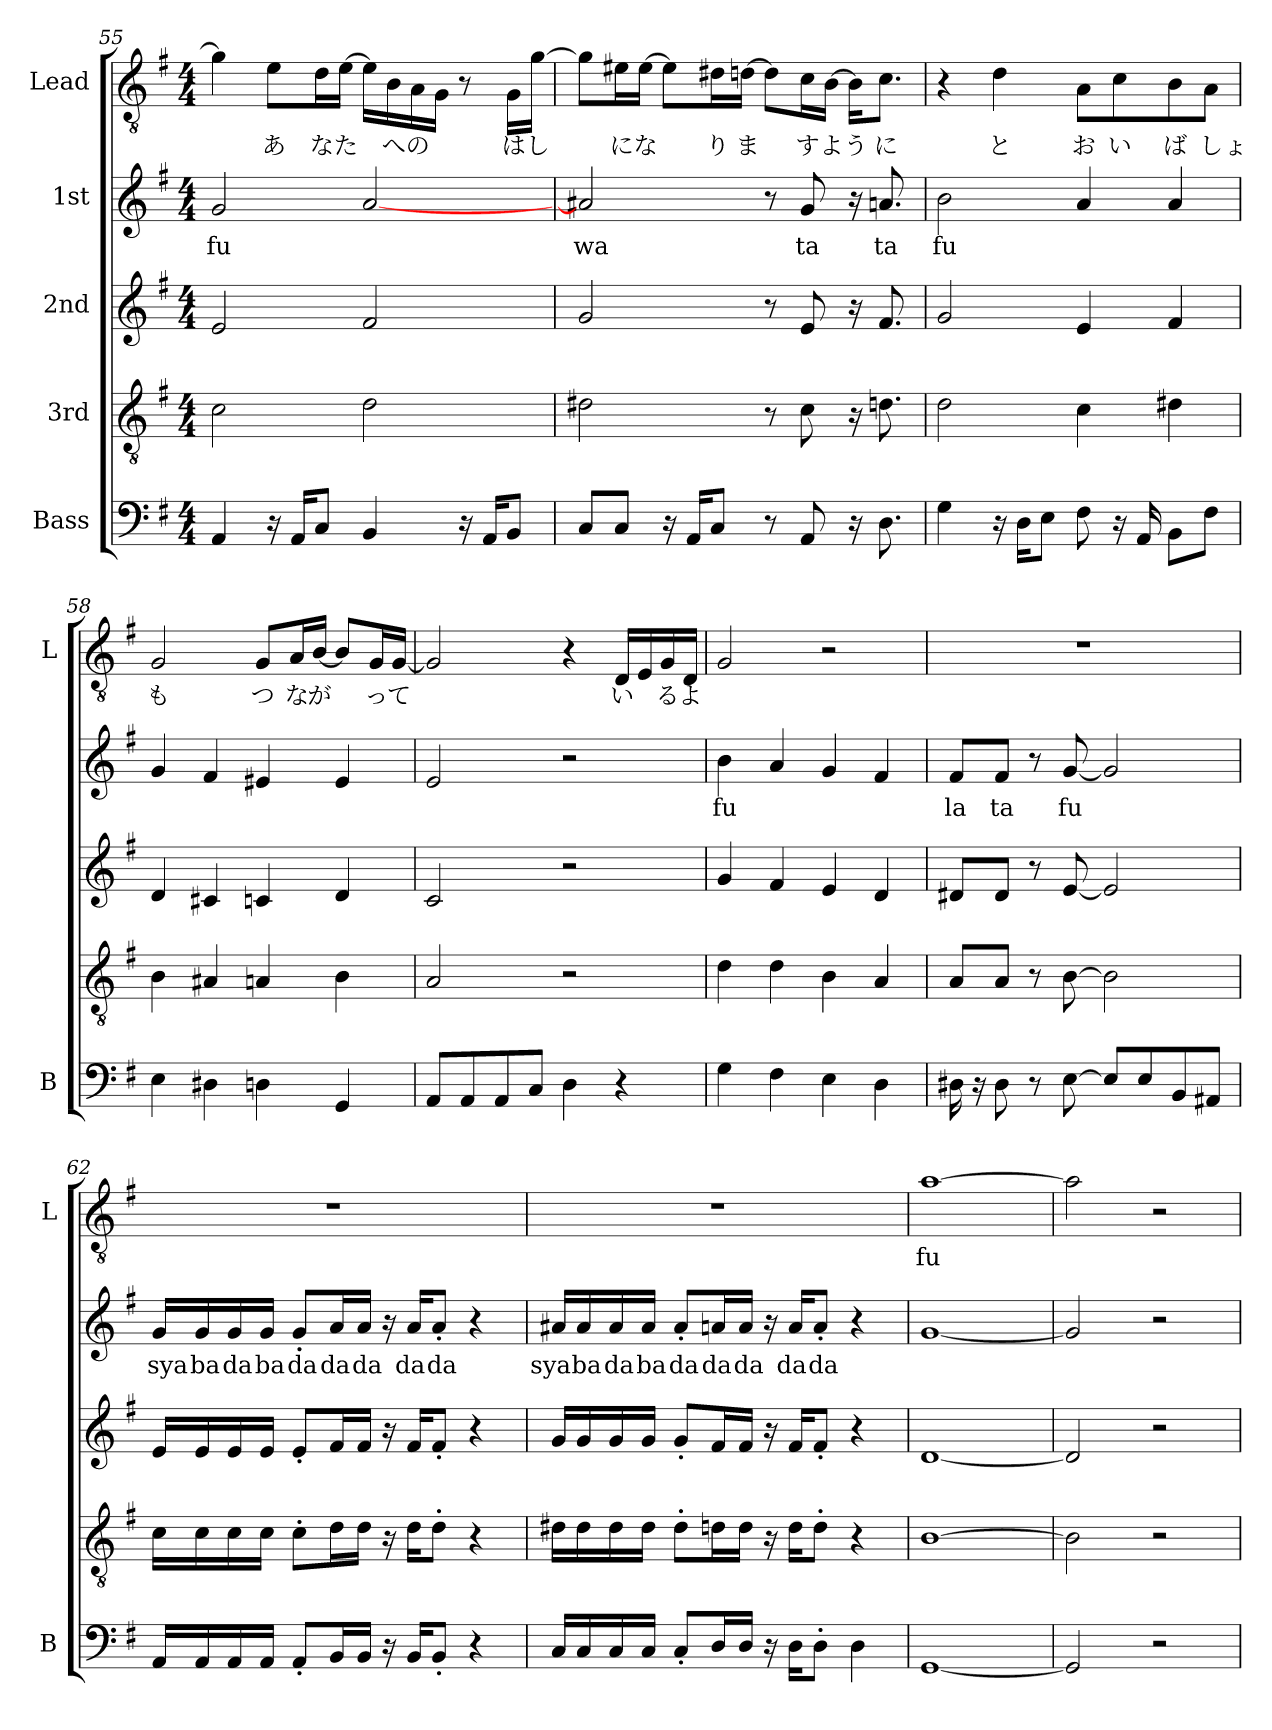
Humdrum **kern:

**kern	**kern	**kern	**kern	**text	**kern	**text
*part5	*part4	*part3	*part2	*part2	*part1	*part1
*staff5	*staff4	*staff3	*staff2	*staff2	*staff1	*staff1
*I"Bass	*I"3rd	*I"2nd	*I"1st	*	*I"Lead	*
*I'B	*	*	*	*	*I'L	*
*clefF4	*clefGv2	*clefG2	*clefG2	*	*clefGv2	*
*k[f#]	*k[f#]	*k[f#]	*k[f#]	*	*k[f#]	*
*M4/4	*M4/4	*M4/4	*M4/4	*	*M4/4	*
=55	=55	=55	=55	=55	=55	=55
4AA	2c	2e	2g	fu	4g]	.
16r	.	.	.	.	8eL	あ
16AAKL	.	.	.	.	.	.
8CJ	.	.	.	.	16dL	な
.	.	.	.	.	[16eJJ	た
4BB	2d	2f#	[2a	.	16eLL]	.
.	.	.	.	.	16B	へ
.	.	.	.	.	16A	の
.	.	.	.	.	16GJJ	.
16r	.	.	.	.	8r	.
16AAKL	.	.	.	.	.	.
8BBJ	.	.	.	.	16GLL	は
.	.	.	.	.	[16gJJ	し
=56	=56	=56	=56	=56	=56	=56
8CL	2d#X	2g	2a#X]	wa	8gL]	.
8CJ	.	.	.	.	16e#XL	に
.	.	.	.	.	[16e#JJ	な
16r	.	.	.	.	8e#L]	.
16AAKL	.	.	.	.	.	.
8CJ	.	.	.	.	16d#XL	り
.	.	.	.	.	[16dnJJ	ま
8r	8r	8r	8r	.	8dL]	.
8AA	8c	8e	8g	ta	16cL	す
.	.	.	.	.	[16BJJ	よう
16r	16r	16r	16r	.	16BKL]	.
8.D	8.dn	8.f#	8.an	ta	8.cJ	に
=57	=57	=57	=57	=57	=57	=57
4G	2d	2g	2b	fu	4r	.
16r	.	.	.	.	4d	と
16DKL	.	.	.	.	.	.
8EJ	.	.	.	.	.	.
8F#	4c	4e	4a	.	8AL	お
16r	.	.	.	.	8c	い
16AA	.	.	.	.	.	.
8BBL	4d#X	4f#	4a	.	8B	ば
8F#J	.	.	.	.	8AJ	しょ
=58	=58	=58	=58	=58	=58	=58
4E	4B	4d	4g	.	2G	も
4D#X	4A#X	4c#X	4f#	.	.	.
4Dn	4An	4cn	4e#X	.	8GL	つ
.	.	.	.	.	16AL	な
.	.	.	.	.	[16BJJ	が
4GG	4B	4d	4e#	.	8BL]	.
.	.	.	.	.	16GL	っ
.	.	.	.	.	[16GJJ	て
=59	=59	=59	=59	=59	=59	=59
8AAL	2A	2c	2e	.	2G]	.
8AA	.	.	.	.	.	.
8AA	.	.	.	.	.	.
8CJ	.	.	.	.	.	.
4D	2r	2r	2r	.	4r	.
4r	.	.	.	.	16DLL	い
.	.	.	.	.	16E	.
.	.	.	.	.	16G	る
.	.	.	.	.	16DJJ	よ
=60	=60	=60	=60	=60	=60	=60
4G	4d	4g	4b	fu	2G	.
4F#	4d	4f#	4a	.	.	.
4E	4B	4e	4g	.	2r	.
4D	4A	4d	4f#	.	.	.
=61	=61	=61	=61	=61	=61	=61
16D#X	8AL	8d#XL	8f#L	la	1r	.
16r	.	.	.	.	.	.
8D#	8AJ	8d#J	8f#J	ta	.	.
8r	8r	8r	8r	.	.	.
[8E	[8B	[8e	[8g	fu	.	.
8EL]	2B]	2e]	2g]	.	.	.
8E	.	.	.	.	.	.
8BB	.	.	.	.	.	.
8AA#XJ	.	.	.	.	.	.
=62	=62	=62	=62	=62	=62	=62
16AALL	16cLL	16eLL	16gLL	sya	1r	.
16AA	16c	16e	16g	ba	.	.
16AA	16c	16e	16g	da	.	.
16AAJJ	16cJJ	16eJJ	16gJJ	ba	.	.
8AA'L	8c'L	8e'L	8g'L	da	.	.
16BBL	16dL	16f#L	16aL	da	.	.
16BBJJ	16dJJ	16f#JJ	16aJJ	da	.	.
16r	16r	16r	16r	.	.	.
16BBKL	16dKL	16f#KL	16aKL	da	.	.
8BB'J	8d'J	8f#'J	8a'J	da	.	.
4r	4r	4r	4r	.	.	.
=63	=63	=63	=63	=63	=63	=63
16CLL	16d#XLL	16gLL	16a#XLL	sya	1r	.
16C	16d#	16g	16a#	ba	.	.
16C	16d#	16g	16a#	da	.	.
16CJJ	16d#JJ	16gJJ	16a#JJ	ba	.	.
8C'L	8d#'L	8g'L	8a#'L	da	.	.
16DL	16dnL	16f#L	16anL	da	.	.
16DJJ	16dJJ	16f#JJ	16aJJ	da	.	.
16r	16r	16r	16r	.	.	.
16DKL	16dKL	16f#KL	16aKL	da	.	.
8D'J	8d'J	8f#'J	8a'J	da	.	.
4D	4r	4r	4r	.	.	.
=64	=64	=64	=64	=64	=64	=64
[1GG	[1B	[1d	[1g	.	[1a	fu
=65	=65	=65	=65	=65	=65	=65
2GG]	2B]	2d]	2g]	.	2a]	.
2r	2r	2r	2r	.	2r	.
=	=	=	=	=	=	=
*-	*-	*-	*-	*-	*-	*-
